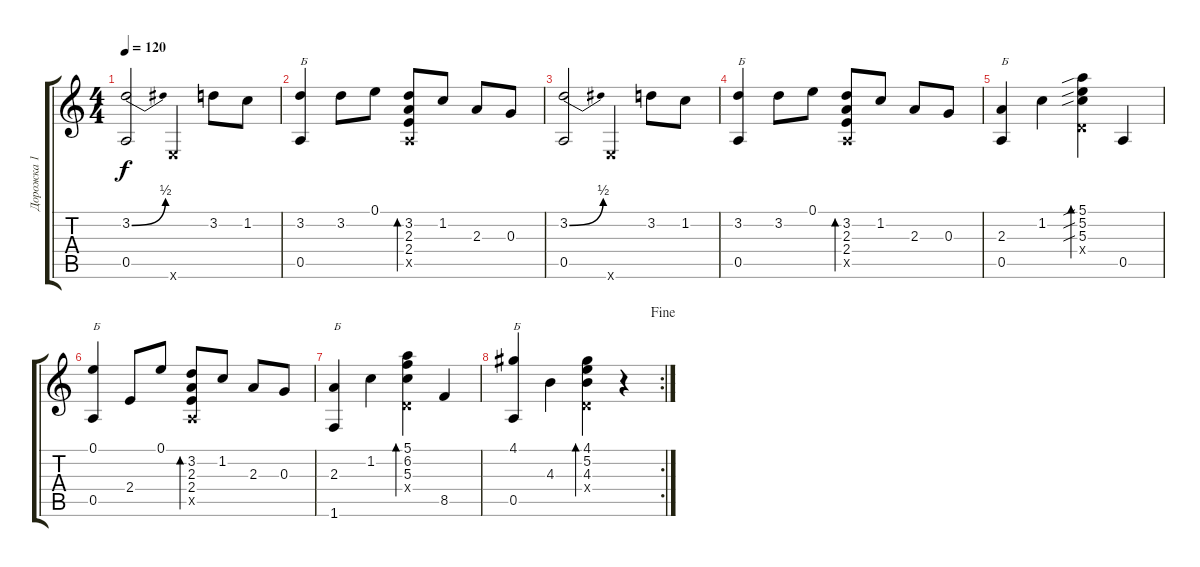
\track ("Дорожка 1" "Дорожка 1") {instrument acousticguitarsteel}
\staff {score tabs}
\tuning (E4 B3 G3 D3 A2 E2) {hide}
\ts (4 4)
\tempo 120
\clef g2
\ks c
(3.2{be (bend 0 0 60 2)} 0.5).2{dy f} 0.6{x}.4 3.2.8 1.2.8 |
(3.2 0.5).4{txt "Б"} 3.2.8 0.1.8 (3.2 2.3 2.4 0.5{x}).8{bd 60} 1.2.8 2.3.8 0.3.8 |
(3.2{be (bend 0 0 60 2)} 0.5).2 0.6{x}.4 3.2.8 1.2.8 |
(3.2 0.5).4{txt "Б"} 3.2.8 0.1.8 (3.2 2.3 2.4 0.5{x}).8{bd 60} 1.2.8 2.3.8 0.3.8 |
(2.3 0.5).4{txt "Б"} 1.2.4 (5.1{sib} 5.2{sib} 5.3{sib} 0.4{x}).4{bd 60} 0.5.4 |
(0.1 0.5).4{txt "Б"} 2.4.8 0.1.8 (3.2 2.3 2.4 0.5{x}).8{bd 60} 1.2.8 2.3.8 0.3.8 |
(2.3 1.6).4{txt "Б"} 1.2.4 (5.1 6.2 5.3 0.4{x}).4{bd 60} 8.5.4 |
\rc 2
\jump fine
(4.1 0.5).4{txt "Б"} 4.3.4 (4.1 5.2 4.3 0.4{x}).4{bd 60} r.4
